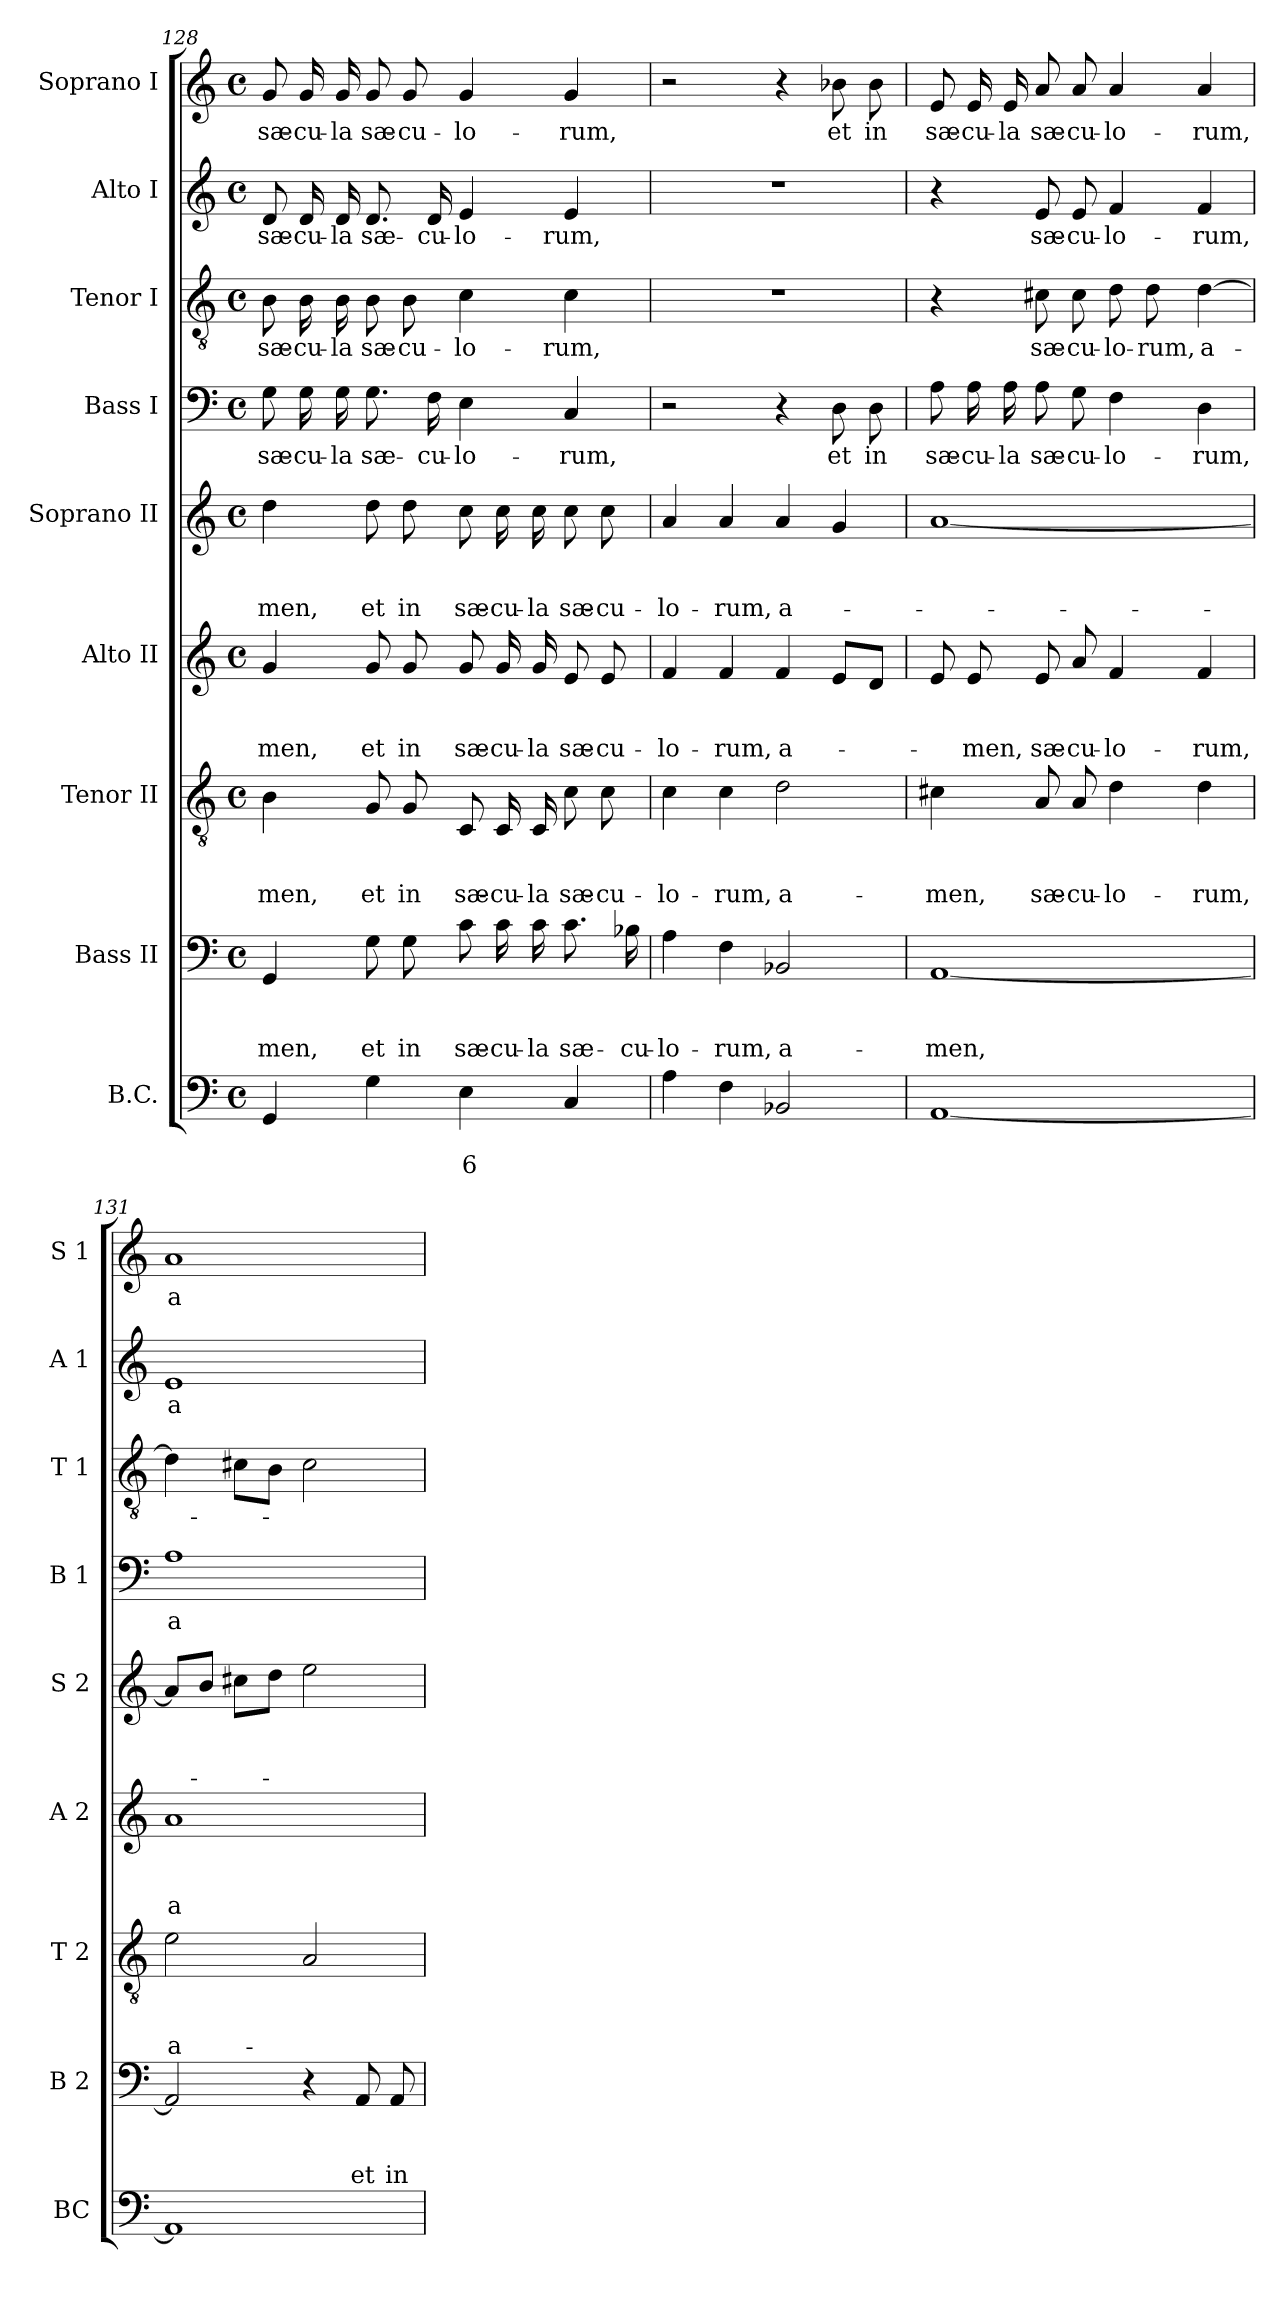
**kern	**text	**text	**kern	**text	**text	**text	**kern	**text	**text	**text	**kern	**text	**text	**text	**kern	**text	**text	**text	**kern	**text	**kern	**text	**kern	**text	**kern	**text
*part9	*part9	*part9	*part8	*part8	*part8	*part8	*part7	*part7	*part7	*part7	*part6	*part6	*part6	*part6	*part5	*part5	*part5	*part5	*part4	*part4	*part3	*part3	*part2	*part2	*part1	*part1
*staff9	*staff9	*staff9	*staff8	*staff8	*staff8	*staff8	*staff7	*staff7	*staff7	*staff7	*staff6	*staff6	*staff6	*staff6	*staff5	*staff5	*staff5	*staff5	*staff4	*staff4	*staff3	*staff3	*staff2	*staff2	*staff1	*staff1
*I"B.C.	*	*	*I"Bass II	*	*	*	*I"Tenor II	*	*	*	*I"Alto II	*	*	*	*I"Soprano II	*	*	*	*I"Bass I	*	*I"Tenor I	*	*I"Alto I	*	*I"Soprano I	*
*I'BC	*	*	*I'B 2	*	*	*	*I'T 2	*	*	*	*I'A 2	*	*	*	*I'S 2	*	*	*	*I'B 1	*	*I'T 1	*	*I'A 1	*	*I'S 1	*
!!LO:PB:g=z
*clefF4	*	*	*clefF4	*	*	*	*clefGv2	*	*	*	*clefG2	*	*	*	*clefG2	*	*	*	*clefF4	*	*clefGv2	*	*clefG2	*	*clefG2	*
*k[]	*	*	*k[]	*	*	*	*k[]	*	*	*	*k[]	*	*	*	*k[]	*	*	*	*k[]	*	*k[]	*	*k[]	*	*k[]	*
*C:	*	*	*C:	*	*	*	*C:	*	*	*	*C:	*	*	*	*C:	*	*	*	*C:	*	*C:	*	*C:	*	*C:	*
*M4/4	*	*	*M4/4	*	*	*	*M4/4	*	*	*	*M4/4	*	*	*	*M4/4	*	*	*	*M4/4	*	*M4/4	*	*M4/4	*	*M4/4	*
*met(c)	*	*	*met(c)	*	*	*	*met(c)	*	*	*	*met(c)	*	*	*	*met(c)	*	*	*	*met(c)	*	*met(c)	*	*met(c)	*	*met(c)	*
=128	=128	=128	=128	=128	=128	=128	=128	=128	=128	=128	=128	=128	=128	=128	=128	=128	=128	=128	=128	=128	=128	=128	=128	=128	=128	=128
!	!	!	!	!	!	!LO:LY:b	!	!	!	!LO:LY:b	!	!	!	!LO:LY:b	!	!	!	!LO:LY:b	!	!LO:LY:b	!	!LO:LY:b	!	!LO:LY:b	!	!LO:LY:b
4GG/	.	.	4GG/	.	.	-men,	4B\	.	.	-men,	4g/	.	.	-men,	4dd\	.	.	-men,	8G\	sæ-	8B\	sæ-	8d/	sæ-	8g/	sæ-
!	!	!	!	!	!	!	!	!	!	!	!	!	!	!	!	!	!	!	!	!LO:LY:b	!	!LO:LY:b	!	!LO:LY:b	!	!LO:LY:b
.	.	.	.	.	.	.	.	.	.	.	.	.	.	.	.	.	.	.	16G\	-cu-	16B\	-cu-	16d/	-cu-	16g/	-cu-
!	!	!	!	!	!	!	!	!	!	!	!	!	!	!	!	!	!	!	!	!LO:LY:b	!	!LO:LY:b	!	!LO:LY:b	!	!LO:LY:b
.	.	.	.	.	.	.	.	.	.	.	.	.	.	.	.	.	.	.	16G\	-la	16B\	-la	16d/	-la	16g/	-la
!	!	!	!	!	!	!LO:LY:b	!	!	!	!LO:LY:b	!	!	!	!LO:LY:b	!	!	!	!LO:LY:b	!	!LO:LY:b	!	!LO:LY:b	!	!LO:LY:b	!	!LO:LY:b
4G\	.	.	8G\	.	.	et	8G/	.	.	et	8g/	.	.	et	8dd\	.	.	et	8.G\	sæ-	8B\	sæ-	8.d/	sæ-	8g/	sæ-
!	!	!	!	!	!	!LO:LY:b	!	!	!	!LO:LY:b	!	!	!	!LO:LY:b	!	!	!	!LO:LY:b	!	!	!	!LO:LY:b	!	!	!	!LO:LY:b
.	.	.	8G\	.	.	in	8G/	.	.	in	8g/	.	.	in	8dd\	.	.	in	.	.	8B\	-cu-	.	.	8g/	-cu-
!	!	!	!	!	!	!	!	!	!	!	!	!	!	!	!	!	!	!	!	!LO:LY:b	!	!	!	!LO:LY:b	!	!
.	.	.	.	.	.	.	.	.	.	.	.	.	.	.	.	.	.	.	16F\	-cu-	.	.	16d/	-cu-	.	.
!	!	!LO:LY:b	!	!	!	!LO:LY:b	!	!	!	!LO:LY:b	!	!	!	!LO:LY:b	!	!	!	!LO:LY:b	!	!LO:LY:b	!	!LO:LY:b	!	!LO:LY:b	!	!LO:LY:b
4E\	.	6	8c\	.	.	sæ-	8C/	.	.	sæ-	8g/	.	.	sæ-	8cc\	.	.	sæ-	4E\	-lo-	4c\	-lo-	4e/	-lo-	4g/	-lo-
!	!	!	!	!	!	!LO:LY:b	!	!	!	!LO:LY:b	!	!	!	!LO:LY:b	!	!	!	!LO:LY:b	!	!	!	!	!	!	!	!
.	.	.	16c\	.	.	-cu-	16C/	.	.	-cu-	16g/	.	.	-cu-	16cc\	.	.	-cu-	.	.	.	.	.	.	.	.
!	!	!	!	!	!	!LO:LY:b	!	!	!	!LO:LY:b	!	!	!	!LO:LY:b	!	!	!	!LO:LY:b	!	!	!	!	!	!	!	!
.	.	.	16c\	.	.	-la	16C/	.	.	-la	16g/	.	.	-la	16cc\	.	.	-la	.	.	.	.	.	.	.	.
!	!	!	!	!	!	!LO:LY:b	!	!	!	!LO:LY:b	!	!	!	!LO:LY:b	!	!	!	!LO:LY:b	!	!LO:LY:b	!	!LO:LY:b	!	!LO:LY:b	!	!LO:LY:b
4C/	.	.	8.c\	.	.	sæ-	8c\	.	.	sæ-	8e/	.	.	sæ-	8cc\	.	.	sæ-	4C/	-rum,	4c\	-rum,	4e/	-rum,	4g/	-rum,
!	!	!	!	!	!	!	!	!	!	!LO:LY:b	!	!	!	!LO:LY:b	!	!	!	!LO:LY:b	!	!	!	!	!	!	!	!
.	.	.	.	.	.	.	8c\	.	.	-cu-	8e/	.	.	-cu-	8cc\	.	.	-cu-	.	.	.	.	.	.	.	.
!	!	!	!	!	!	!LO:LY:b	!	!	!	!	!	!	!	!	!	!	!	!	!	!	!	!	!	!	!	!
.	.	.	16B-X\	.	.	-cu-	.	.	.	.	.	.	.	.	.	.	.	.	.	.	.	.	.	.	.	.
=129	=129	=129	=129	=129	=129	=129	=129	=129	=129	=129	=129	=129	=129	=129	=129	=129	=129	=129	=129	=129	=129	=129	=129	=129	=129	=129
!	!	!	!	!	!	!LO:LY:b	!	!	!	!LO:LY:b	!	!	!	!LO:LY:b	!	!	!	!LO:LY:b	!	!	!	!	!	!	!	!
4A\	.	.	4A\	.	.	-lo-	4c\	.	.	-lo-	4f/	.	.	-lo-	4a/	.	.	-lo-	2r	.	1r	.	1r	.	2r	.
!	!	!	!	!	!	!LO:LY:b	!	!	!	!LO:LY:b	!	!	!	!LO:LY:b	!	!	!	!LO:LY:b	!	!	!	!	!	!	!	!
4F\	.	.	4F\	.	.	-rum,	4c\	.	.	-rum,	4f/	.	.	-rum,	4a/	.	.	-rum,	.	.	.	.	.	.	.	.
!	!	!	!	!	!	!LO:LY:b	!	!	!	!LO:LY:b	!	!	!	!LO:LY:b	!	!	!	!LO:LY:b	!	!	!	!	!	!	!	!
2BB-X/	.	.	2BB-X/	.	.	a-	2d\	.	.	a-	4f/	.	.	a-	4a/	.	.	a-	4r	.	.	.	.	.	4r	.
!	!	!	!	!	!	!	!	!	!	!	!	!	!	!	!	!	!	!	!	!LO:LY:b	!	!	!	!	!	!LO:LY:b
.	.	.	.	.	.	.	.	.	.	.	8e/L	.	.	.	4g/	.	.	.	8D\	et	.	.	.	.	8b-X\	et
!	!	!	!	!	!	!	!	!	!	!	!	!	!	!	!	!	!	!	!	!LO:LY:b	!	!	!	!	!	!LO:LY:b
.	.	.	.	.	.	.	.	.	.	.	8d/J	.	.	.	.	.	.	.	8D\	in	.	.	.	.	8b-\	in
=130	=130	=130	=130	=130	=130	=130	=130	=130	=130	=130	=130	=130	=130	=130	=130	=130	=130	=130	=130	=130	=130	=130	=130	=130	=130	=130
!	!	!	!	!	!	!LO:LY:b	!	!	!	!LO:LY:b	!	!	!	!	!	!	!	!	!	!LO:LY:b	!	!	!	!	!	!LO:LY:b
[1AA	.	.	[1AA	.	.	-men,	4c#X\	.	.	-men,	8e/	.	.	.	[1a	.	.	.	8A\	sæ-	4r	.	4r	.	8e/	sæ-
!	!	!	!	!	!	!	!	!	!	!	!	!	!	!LO:LY:b	!	!	!	!	!	!LO:LY:b	!	!	!	!	!	!LO:LY:b
.	.	.	.	.	.	.	.	.	.	.	8e/	.	.	-men,	.	.	.	.	16A\	-cu-	.	.	.	.	16e/	-cu-
!	!	!	!	!	!	!	!	!	!	!	!	!	!	!	!	!	!	!	!	!LO:LY:b	!	!	!	!	!	!LO:LY:b
.	.	.	.	.	.	.	.	.	.	.	.	.	.	.	.	.	.	.	16A\	-la	.	.	.	.	16e/	-la
!	!	!	!	!	!	!	!	!	!	!LO:LY:b	!	!	!	!LO:LY:b	!	!	!	!	!	!LO:LY:b	!	!LO:LY:b	!	!LO:LY:b	!	!LO:LY:b
.	.	.	.	.	.	.	8A/	.	.	sæ-	8e/	.	.	sæ-	.	.	.	.	8A\	sæ-	8c#X\	sæ-	8e/	sæ-	8a/	sæ-
!	!	!	!	!	!	!	!	!	!	!LO:LY:b	!	!	!	!LO:LY:b	!	!	!	!	!	!LO:LY:b	!	!LO:LY:b	!	!LO:LY:b	!	!LO:LY:b
.	.	.	.	.	.	.	8A/	.	.	-cu-	8a/	.	.	-cu-	.	.	.	.	8G\	-cu-	8c#\	-cu-	8e/	-cu-	8a/	-cu-
!	!	!	!	!	!	!	!	!	!	!LO:LY:b	!	!	!	!LO:LY:b	!	!	!	!	!	!LO:LY:b	!	!LO:LY:b	!	!LO:LY:b	!	!LO:LY:b
.	.	.	.	.	.	.	4d\	.	.	-lo-	4f/	.	.	-lo-	.	.	.	.	4F\	-lo-	8d\	-lo-	4f/	-lo-	4a/	-lo-
!	!	!	!	!	!	!	!	!	!	!	!	!	!	!	!	!	!	!	!	!	!	!LO:LY:b	!	!	!	!
.	.	.	.	.	.	.	.	.	.	.	.	.	.	.	.	.	.	.	.	.	8d\	-rum,	.	.	.	.
!	!	!	!	!	!	!	!	!	!	!LO:LY:b	!	!	!	!LO:LY:b	!	!	!	!	!	!LO:LY:b	!	!LO:LY:b	!	!LO:LY:b	!	!LO:LY:b
.	.	.	.	.	.	.	4d\	.	.	-rum,	4f/	.	.	-rum,	.	.	.	.	4D\	-rum,	[4d\	a-	4f/	-rum,	4a/	-rum,
=131	=131	=131	=131	=131	=131	=131	=131	=131	=131	=131	=131	=131	=131	=131	=131	=131	=131	=131	=131	=131	=131	=131	=131	=131	=131	=131
!	!	!	!	!	!	!	!	!	!	!LO:LY:b	!	!	!	!LO:LY:b	!	!	!	!	!	!LO:LY:b	!	!	!	!LO:LY:b	!	!LO:LY:b
1AA]	.	.	2AA/]	.	.	.	2e\	.	.	a-	1a	.	.	a-	8a/L]	.	.	.	1A	a-	4d\]	.	1e	a-	1a	a-
.	.	.	.	.	.	.	.	.	.	.	.	.	.	.	8b/J	.	.	.	.	.	.	.	.	.	.	.
.	.	.	.	.	.	.	.	.	.	.	.	.	.	.	8cc#X\L	.	.	.	.	.	8c#X\L	.	.	.	.	.
.	.	.	.	.	.	.	.	.	.	.	.	.	.	.	8dd\J	.	.	.	.	.	8B\J	.	.	.	.	.
.	.	.	4r	.	.	.	2A/	.	.	.	.	.	.	.	2ee\	.	.	.	.	.	2c#\	.	.	.	.	.
!	!	!	!	!	!	!LO:LY:b	!	!	!	!	!	!	!	!	!	!	!	!	!	!	!	!	!	!	!	!
.	.	.	8AA/	.	.	et	.	.	.	.	.	.	.	.	.	.	.	.	.	.	.	.	.	.	.	.
!	!	!	!	!	!	!LO:LY:b	!	!	!	!	!	!	!	!	!	!	!	!	!	!	!	!	!	!	!	!
.	.	.	8AA/	.	.	in	.	.	.	.	.	.	.	.	.	.	.	.	.	.	.	.	.	.	.	.
=	=	=	=	=	=	=	=	=	=	=	=	=	=	=	=	=	=	=	=	=	=	=	=	=	=	=
*-	*-	*-	*-	*-	*-	*-	*-	*-	*-	*-	*-	*-	*-	*-	*-	*-	*-	*-	*-	*-	*-	*-	*-	*-	*-	*-
